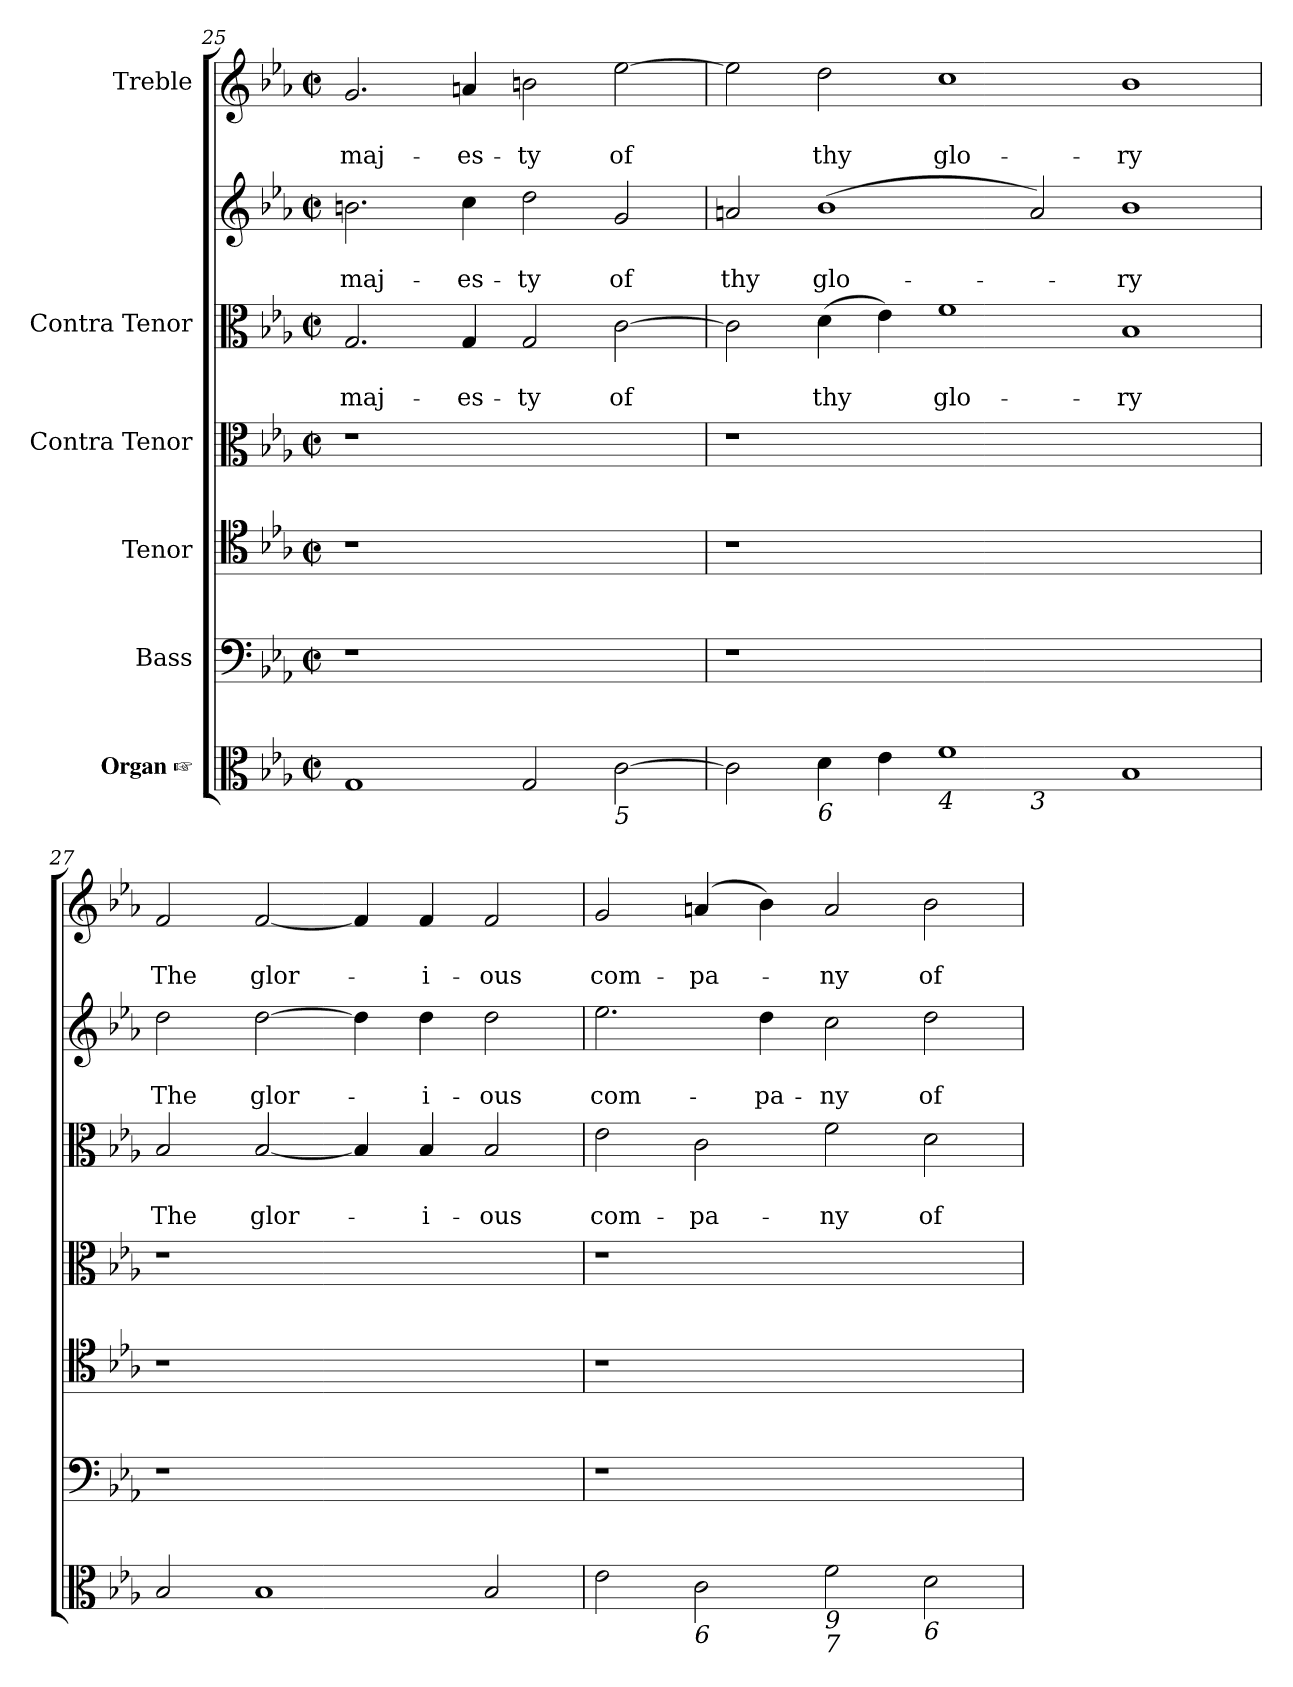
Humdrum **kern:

**kern	**kern	**kern	**kern	**kern	**text	**text	**kern	**text	**text	**kern	**text	**text
*part7	*part6	*part5	*part4	*part3	*part3	*part3	*part2	*part2	*part2	*part1	*part1	*part1
*staff7	*staff6	*staff5	*staff4	*staff3	*staff3	*staff3	*staff2	*staff2	*staff2	*staff1	*staff1	*staff1
*I"Organ     ☞	*I"Bass	*I"Tenor	*I"Contra Tenor	*I"Contra Tenor	*	*	*	*	*	*I"Treble	*	*
*clefC3	*clefF4	*clefC4	*clefC3	*clefC3	*	*	*clefG2	*	*	*clefG2	*	*
*k[b-e-a-]	*k[b-e-a-]	*k[b-e-a-]	*k[b-e-a-]	*k[b-e-a-]	*	*	*k[b-e-a-]	*	*	*k[b-e-a-]	*	*
*E-:	*E-:	*E-:	*E-:	*E-:	*	*	*E-:	*	*	*E-:	*	*
*M2/2	*M2/2	*M2/2	*M2/2	*M2/2	*	*	*M2/2	*	*	*M2/2	*	*
*met(c|)	*met(c|)	*met(c|)	*met(c|)	*met(c|)	*	*	*met(c|)	*	*	*met(c|)	*	*
=25	=25	=25	=25	=25	=25	=25	=25	=25	=25	=25	=25	=25
!	!	!	!	!	!	!LO:LY:b	!	!	!LO:LY:b	!	!	!LO:LY:b
1G	1r	1r	1r	2.G/	.	maj-	2.bn\	.	maj-	2.g/	.	maj-
!	!	!	!	!	!	!LO:LY:b	!	!	!LO:LY:b	!	!	!LO:LY:b
.	.	.	.	4G/	.	-es-	4cc\	.	-es-	4an/	.	-es-
!	!	!	!	!	!	!LO:LY:b	!	!	!LO:LY:b	!	!	!LO:LY:b
2G/	1ryy	1ryy	1ryy	2G/	.	-ty	2dd\	.	-ty	2bn\	.	-ty
!LO:TX:b:i:t=5	!	!	!	!	!	!	!	!	!	!	!	!
!	!	!	!	!	!	!LO:LY:b	!	!	!LO:LY:b	!	!	!LO:LY:b
[2c\	.	.	.	[2c\	.	of	2g/	.	of	[2ee-\	.	of
!!LO:PB:g=z
=26	=26	=26	=26	=26	=26	=26	=26	=26	=26	=26	=26	=26
!LO:TX:b:i:t=6	!	!	!	!	!	!	!	!	!	!	!	!
!	!	!	!	!	!	!	!	!	!LO:LY:b	!	!	!
*^	*	*	*	*	*	*	*	*	*	*	*	*
2c\]	1.ryy	1r	1r	1r	2c\]	.	.	2an/	.	thy	2ee-\]	.	.
!LO:TX:b:i:t=6	!	!	!	!	!	!	!	!	!	!	!	!	!
!	!	!	!	!	!	!	!LO:LY:b	!	!	!LO:LY:b	!	!	!LO:LY:b
4d\	.	.	.	.	(>4d\	.	thy	(>1b-	.	glo-	2dd\	.	thy
4e-\	.	.	.	.	4e-\)	.	.	.	.	.	.	.	.
!LO:TX:b:i:t=4	!	!	!	!	!	!	!	!	!	!	!	!	!
!	!	!	!	!	!	!	!LO:LY:b	!	!	!	!	!	!LO:LY:b
1f	.	0ryy	0ryy	0ryy	1f	.	glo-	.	.	.	1cc	.	glo-
!	!LO:TX:b:i:t=3	!	!	!	!	!	!	!	!	!	!	!	!
.	1.ryy	.	.	.	.	.	.	2a/)	.	.	.	.	.
!	!	!	!	!	!	!	!LO:LY:b	!	!	!LO:LY:b	!	!	!LO:LY:b
1B-	.	.	.	.	1B-	.	-ry	1b-	.	-ry	1b-	.	-ry
=27	=27	=27	=27	=27	=27	=27	=27	=27	=27	=27	=27	=27	=27
!	!	!	!	!	!	!	!LO:LY:b	!	!	!LO:LY:b	!	!	!LO:LY:b
*v	*v	*	*	*	*	*	*	*	*	*	*	*	*
2B-/	1r	1r	1r	2B-/	.	The	2dd\	.	The	2f/	.	The
!	!	!	!	!	!	!LO:LY:b	!	!	!LO:LY:b	!	!	!LO:LY:b
1B-	.	.	.	[2B-/	.	glor-	[2dd\	.	glor-	[2f/	.	glor-
.	1ryy	1ryy	1ryy	4B-/]	.	.	4dd\]	.	.	4f/]	.	.
!	!	!	!	!	!	!LO:LY:b	!	!	!LO:LY:b	!	!	!LO:LY:b
.	.	.	.	4B-/	.	-i-	4dd\	.	-i-	4f/	.	-i-
!	!	!	!	!	!	!LO:LY:b	!	!	!LO:LY:b	!	!	!LO:LY:b
2B-/	.	.	.	2B-/	.	-ous	2dd\	.	-ous	2f/	.	-ous
=28	=28	=28	=28	=28	=28	=28	=28	=28	=28	=28	=28	=28
!	!	!	!	!	!	!LO:LY:b	!	!	!LO:LY:b	!	!	!LO:LY:b
2e-\	1r	1r	1r	2e-\	.	com-	2.ee-\	.	com-	2g/	.	com-
!LO:TX:b:i:t=6	!	!	!	!	!	!	!	!	!	!	!	!
!	!	!	!	!	!	!LO:LY:b	!	!	!	!	!	!LO:LY:b
2c\	.	.	.	2c\	.	-pa-	.	.	.	(4an/	.	-pa-
!	!	!	!	!	!	!	!	!	!LO:LY:b	!	!	!
.	.	.	.	.	.	.	4dd\	.	-pa-	4b-\)	.	.
!LO:TX:b:i:t=9	!	!	!	!	!	!	!	!	!	!	!	!
!LO:TX:b:i:t=7	!	!	!	!	!	!	!	!	!	!	!	!
!	!	!	!	!	!	!LO:LY:b	!	!	!LO:LY:b	!	!	!LO:LY:b
2f\	1ryy	1ryy	1ryy	2f\	.	-ny	2cc\	.	-ny	2a/	.	-ny
!LO:TX:b:i:t=6	!	!	!	!	!	!	!	!	!	!	!	!
!	!	!	!	!	!	!LO:LY:b	!	!	!LO:LY:b	!	!	!LO:LY:b
2d\	.	.	.	2d\	.	of	2dd\	.	of	2b-\	.	of
=	=	=	=	=	=	=	=	=	=	=	=	=
*-	*-	*-	*-	*-	*-	*-	*-	*-	*-	*-	*-	*-
